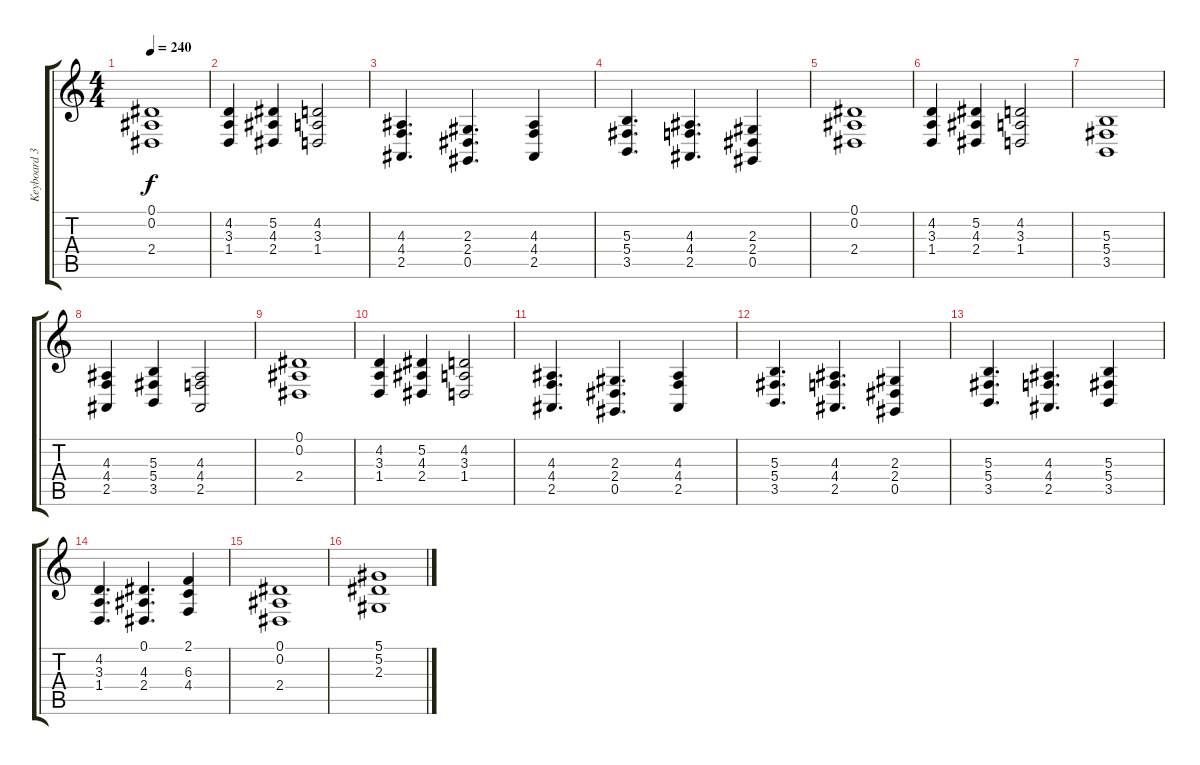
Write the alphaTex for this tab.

\track ("Keyboard 3" "Keyboard 3") {instrument stringensemble1}
\staff {score tabs}
\tuning (Eb4 Bb3 Gb3 Db3 Ab2 Eb2) {hide}
\ts (4 4)
\tempo 240
\clef g2
\ks c
(0.1 0.2 2.4).1{dy f} |
(4.2 3.3 1.4).4 (5.2 4.3 2.4).4 (4.2 3.3 1.4).2 |
(4.3 4.4 2.5).4{d} (2.3 2.4 0.5).4{d} (4.3 4.4 2.5).4 |
(5.3 5.4 3.5).4{d} (4.3 4.4 2.5).4{d} (2.3 2.4 0.5).4 |
(0.1 0.2 2.4).1 |
(4.2 3.3 1.4).4 (5.2 4.3 2.4).4 (4.2 3.3 1.4).2 |
(5.3 5.4 3.5).1 |
(4.3 4.4 2.5).4 (5.3 5.4 3.5).4 (4.3 4.4 2.5).2 |
(0.1 0.2 2.4).1 |
(4.2 3.3 1.4).4 (5.2 4.3 2.4).4 (4.2 3.3 1.4).2 |
(4.3 4.4 2.5).4{d} (2.3 2.4 0.5).4{d} (4.3 4.4 2.5).4 |
(5.3 5.4 3.5).4{d} (4.3 4.4 2.5).4{d} (2.3 2.4 0.5).4 |
(5.3 5.4 3.5).4{d} (4.3 4.4 2.5).4{d} (5.3 5.4 3.5).4 |
(4.2 3.3 1.4).4{d} (0.1 4.3 2.4).4{d} (2.1 6.3 4.4).4 |
(0.1 0.2 2.4).1 |
(5.1 5.2 2.3).1
